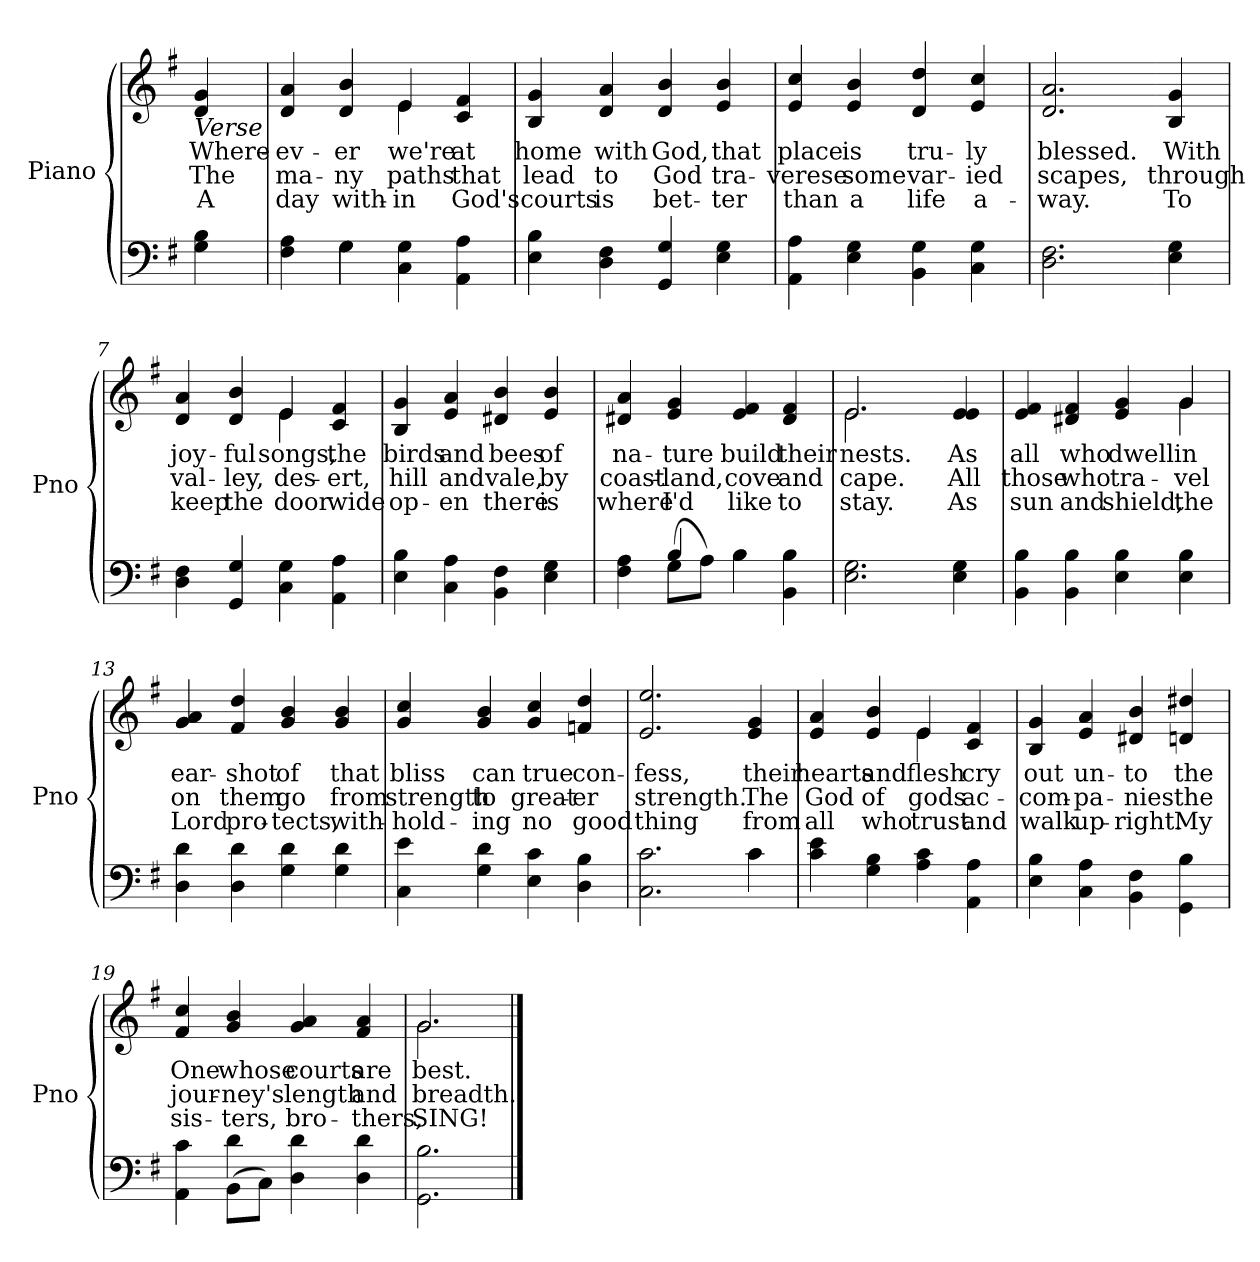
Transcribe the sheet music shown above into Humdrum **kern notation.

**kern	**kern	**text	**text	**text
*part2	*part1	*part1	*part1	*part1
*staff2	*staff1	*staff1	*staff1	*staff1
*I"Piano	*I"Piano	*	*	*
*I'Pno	*I'Pno	*	*	*
*clefF4	*clefG2	*	*	*
*k[f#]	*k[f#]	*	*	*
=1	=1	=1	=1	=1
!	!LO:TX:b:i:t=Verse	!	!	!
!	!	!LO:LY:b	!LO:LY:b	!LO:LY:b
4G\ 4B\	4d/ 4g/	Where-	The	A
=2	=2	=2	=2	=2
*^	*	*	*	*
!	!	!	!LO:LY:b	!LO:LY:b	!LO:LY:b
*	*	*^	*	*	*
4F#\ 4A\	4ryy	4d/ 4a/	2ryy	-ev-	ma-	day
!	!	!	!	!LO:LY:b	!LO:LY:b	!LO:LY:b
4G\	4G\	4d/ 4b/	.	-er	-ny	with-
!	!	!	!	!LO:LY:b	!LO:LY:b	!LO:LY:b
4C\ 4G\	2ryy	4e/	4e\	we're	paths	-in
!	!	!	!	!LO:LY:b	!LO:LY:b	!LO:LY:b
4AA\ 4A\	.	4c/ 4f#/	4ryy	at	that	God's
*v	*v	*	*	*	*	*
=3	=3	=3	=3	=3	=3
!	!	!	!LO:LY:b	!LO:LY:b	!LO:LY:b
*	*v	*v	*	*	*
4E\ 4B\	4B/ 4g/	home	lead	courts
!	!	!LO:LY:b	!LO:LY:b	!LO:LY:b
4D\ 4F#\	4d/ 4a/	with	to	is
!	!	!LO:LY:b	!LO:LY:b	!LO:LY:b
4GG/ 4G/	4d/ 4b/	God,	God	bet-
!	!	!LO:LY:b	!LO:LY:b	!LO:LY:b
4E\ 4G\	4e/ 4b/	that	tra-	-ter
=4	=4	=4	=4	=4
!	!	!LO:LY:b	!LO:LY:b	!LO:LY:b
4AA\ 4A\	4e/ 4cc/	place	-verese	than
!	!	!LO:LY:b	!LO:LY:b	!LO:LY:b
4E\ 4G\	4e/ 4b/	is	some	a
!	!	!LO:LY:b	!LO:LY:b	!LO:LY:b
4BB\ 4G\	4d/ 4dd/	tru-	var-	life
!	!	!LO:LY:b	!LO:LY:b	!LO:LY:b
4C\ 4G\	4e/ 4cc/	-ly	-ied	a-
=5	=5	=5	=5	=5
!	!	!LO:LY:b	!LO:LY:b	!LO:LY:b
2.D\ 2.F#\	2.d/ 2.a/	blessed.	scapes,	-way.
!!LO:LB:g=z
=6-	=6-	=6-	=6-	=6-
!	!	!LO:LY:b	!LO:LY:b	!LO:LY:b
4E\ 4G\	4B/ 4g/	With	through	To
=7	=7	=7	=7	=7
!	!	!LO:LY:b	!LO:LY:b	!LO:LY:b
*	*^	*	*	*
4D\ 4F#\	4d/ 4a/	2ryy	joy-	val-	keep
!	!	!	!LO:LY:b	!LO:LY:b	!LO:LY:b
4GG/ 4G/	4d/ 4b/	.	-ful	-ley,	the
!	!	!	!LO:LY:b	!LO:LY:b	!LO:LY:b
4C\ 4G\	4e/	4e\	songs,	des-	door
!	!	!	!LO:LY:b	!LO:LY:b	!LO:LY:b
4AA\ 4A\	4c/ 4f#/	4ryy	the	-ert,	wide
=8	=8	=8	=8	=8	=8
!	!	!	!LO:LY:b	!LO:LY:b	!LO:LY:b
*	*v	*v	*	*	*
4E\ 4B\	4B/ 4g/	birds	hill	op-
!	!	!LO:LY:b	!LO:LY:b	!LO:LY:b
4C\ 4A\	4e/ 4a/	and	and	-en
!	!	!LO:LY:b	!LO:LY:b	!LO:LY:b
4BB\ 4F#\	4d#X/ 4b/	bees	vale,	there
!	!	!LO:LY:b	!LO:LY:b	!LO:LY:b
4E\ 4G\	4e/ 4b/	of	by	is
=9	=9	=9	=9	=9
*^	*	*	*	*
!	!	!	!LO:LY:b	!LO:LY:b	!LO:LY:b
4F#\ 4A\	4ryy	4d#X/ 4a/	na-	coast-	where
!	!	!	!LO:LY:b	!LO:LY:b	!LO:LY:b
(8G\L	4B/	4e/ 4g/	-ture	-land,	I'd
8A\J)	.	.	.	.	.
!	!	!	!LO:LY:b	!LO:LY:b	!LO:LY:b
4B\	4B\	4e/ 4f#/	build	cove	like
!	!	!	!LO:LY:b	!LO:LY:b	!LO:LY:b
4BB\ 4B\	4ryy	4d#/ 4f#/	their	and	to
=10	=10	=10	=10	=10	=10
!	!	!	!LO:LY:b	!LO:LY:b	!LO:LY:b
*v	*v	*^	*	*	*
2.E\ 2.G\	2.e/	2.e\	nests.	cape.	stay.
!!LO:LB:g=z
=11-	=11-	=11-	=11-	=11-	=11-
!	!	!	!LO:LY:b	!LO:LY:b	!LO:LY:b
*	*v	*v	*	*	*
4E\ 4G\	4e/ 4e/	As	All	As
=12	=12	=12	=12	=12
!	!	!LO:LY:b	!LO:LY:b	!LO:LY:b
*	*^	*	*	*
4BB\ 4B\	4e/ 4f#/	2.ryy	all	those	sun
!	!	!	!LO:LY:b	!LO:LY:b	!LO:LY:b
4BB\ 4B\	4d#X/ 4f#/	.	who	who	and
!	!	!	!LO:LY:b	!LO:LY:b	!LO:LY:b
4E\ 4B\	4e/ 4g/	.	dwell	tra-	shield,
!	!	!	!LO:LY:b	!LO:LY:b	!LO:LY:b
4E\ 4B\	4g/	4g\	in	-vel	the
=13	=13	=13	=13	=13	=13
!	!	!	!LO:LY:b	!LO:LY:b	!LO:LY:b
*	*v	*v	*	*	*
4D\ 4d\	4g/ 4a/	ear-	on	Lord
!	!	!LO:LY:b	!LO:LY:b	!LO:LY:b
4D\ 4d\	4f#/ 4dd/	-shot	them	pro-
!	!	!LO:LY:b	!LO:LY:b	!LO:LY:b
4G\ 4d\	4g/ 4b/	of	go	-tects,
!	!	!LO:LY:b	!LO:LY:b	!LO:LY:b
4G\ 4d\	4g/ 4b/	that	from	with-
=14	=14	=14	=14	=14
!	!	!LO:LY:b	!LO:LY:b	!LO:LY:b
4C\ 4e\	4g/ 4cc/	bliss	strength	-hold-
!	!	!LO:LY:b	!LO:LY:b	!LO:LY:b
4G\ 4d\	4g/ 4b/	can	to	-ing
!	!	!LO:LY:b	!LO:LY:b	!LO:LY:b
4E\ 4c\	4g/ 4cc/	true	great-	no
!	!	!LO:LY:b	!LO:LY:b	!LO:LY:b
4D\ 4B\	4fn/ 4dd/	con-	-er	good
=15	=15	=15	=15	=15
!	!	!LO:LY:b	!LO:LY:b	!LO:LY:b
2.C\ 2.c\	2.e/ 2.ee/	-fess,	strength.	thing
!!LO:LB:g=z
=16-	=16-	=16-	=16-	=16-
*^	*	*	*	*
!	!	!	!LO:LY:b	!LO:LY:b	!LO:LY:b
4c\	4c\	4e/ 4g/	their	The	from
=17	=17	=17	=17	=17	=17
!	!	!	!LO:LY:b	!LO:LY:b	!LO:LY:b
*v	*v	*^	*	*	*
4c\ 4e\	4e/ 4a/	2ryy	hearts	God	all
!	!	!	!LO:LY:b	!LO:LY:b	!LO:LY:b
4G\ 4B\	4e/ 4b/	.	and	of	who
!	!	!	!LO:LY:b	!LO:LY:b	!LO:LY:b
4A\ 4c\	4e/	4e\	flesh	gods	trust
!	!	!	!LO:LY:b	!LO:LY:b	!LO:LY:b
4AA\ 4A\	4c/ 4f#/	4ryy	cry	ac-	and
=18	=18	=18	=18	=18	=18
!	!	!	!LO:LY:b	!LO:LY:b	!LO:LY:b
*	*v	*v	*	*	*
4E\ 4B\	4B/ 4g/	out	-com-	walk
!	!	!LO:LY:b	!LO:LY:b	!LO:LY:b
4C\ 4A\	4e/ 4a/	un-	-pa-	up-
!	!	!LO:LY:b	!LO:LY:b	!LO:LY:b
4BB\ 4F#\	4d#X/ 4b/	-to	-nies	-right.
!	!	!LO:LY:b	!LO:LY:b	!LO:LY:b
4GG\ 4B\	4dn/ 4dd#X/	the	the	My
=19	=19	=19	=19	=19
*^	*	*	*	*
!	!	!	!LO:LY:b	!LO:LY:b	!LO:LY:b
4AA\ 4c\	4ryy	4f#/ 4cc/	One	jour-	sis-
!	!	!	!LO:LY:b	!LO:LY:b	!LO:LY:b
(8BB\L	4d\	4g/ 4b/	whose	-ney's	-ters,
8C\J)	.	.	.	.	.
!	!	!	!LO:LY:b	!LO:LY:b	!LO:LY:b
4D\ 4d\	2ryy	4g/ 4a/	courts	length	bro-
!	!	!	!LO:LY:b	!LO:LY:b	!LO:LY:b
4D\ 4d\	.	4f#/ 4a/	are	and	-thers,
*v	*v	*	*	*	*
=20	=20	=20	=20	=20
!	!	!LO:LY:b	!LO:LY:b	!LO:LY:b
*	*^	*	*	*
2.GG\ 2.B\	2.g/	2.g\	best.	breadth.	SING!
*	*v	*v	*	*	*
==	==	==	==	==
*-	*-	*-	*-	*-
